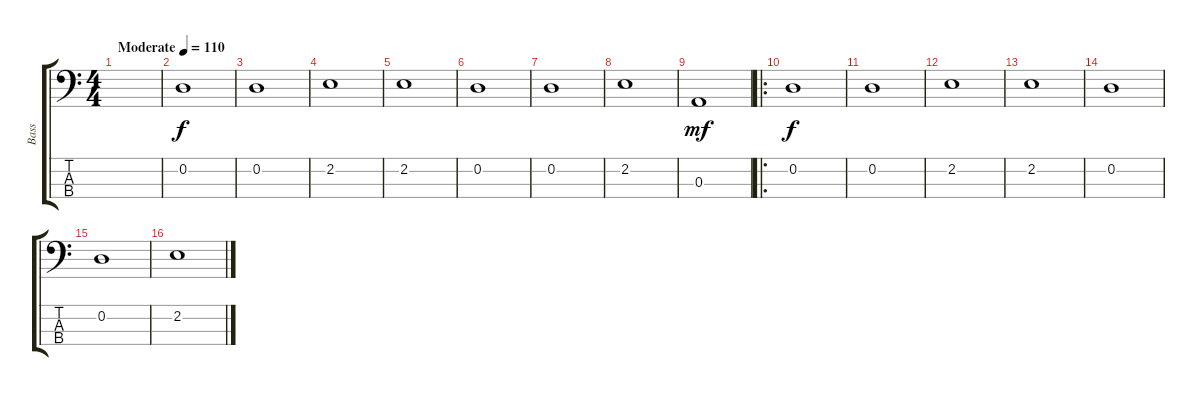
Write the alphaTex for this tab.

\track ("Bass" "Bass") {instrument electricbassfinger}
\staff {score tabs}
\tuning (G2 D2 A1 E1) {hide}
\ts (4 4)
\tempo (110 "Moderate")
\clef f4
\ks c
|
0.2.1 |
0.2.1 |
2.2.1 |
2.2.1 |
0.2.1 |
0.2.1 |
2.2.1 |
0.3.1{dy mf} |
\ro
0.2.1{dy f} |
0.2.1 |
2.2.1 |
2.2.1 |
0.2.1 |
0.2.1 |
2.2.1
